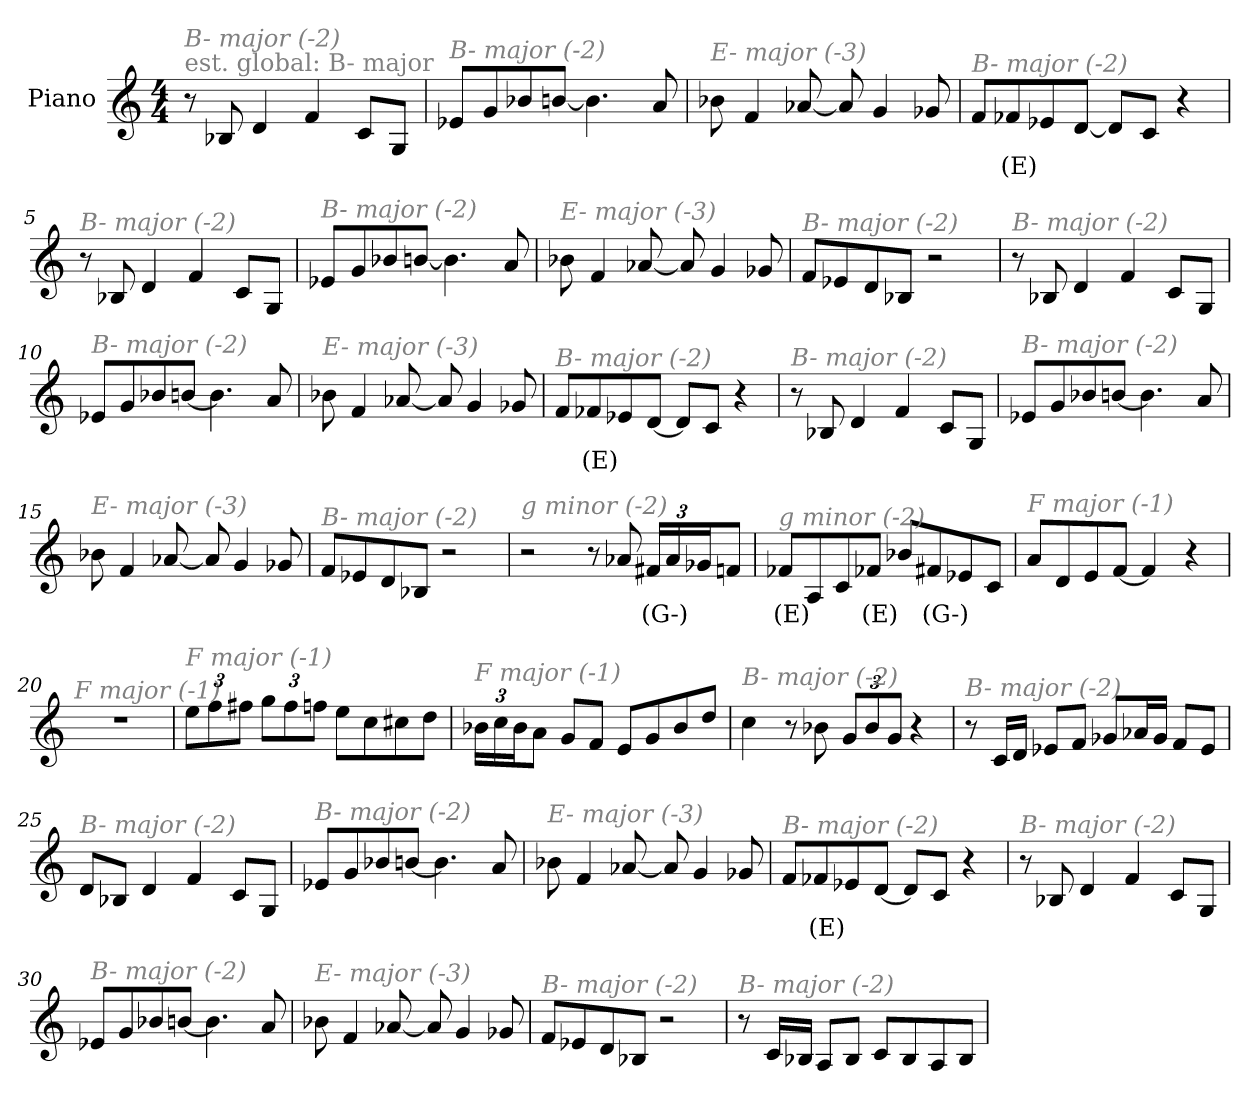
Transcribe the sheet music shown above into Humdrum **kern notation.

**kern	**text
*part1	*part1
*staff1	*staff1
*I"Piano	*
*I'Pno	*
*clefG2	*
*k[]	*
*M4/4	*
*MM176	*
=1	=1
!LO:TX:a:color=#808080:t=est. global&colon; B- major	!
!LO:TX:i:color=#808080:t=B- major (-2)	!
8r	.
8B-X/	.
4d/	.
4f/	.
8c/L	.
8G/J	.
=2	=2
!LO:TX:i:color=#808080:t=B- major (-2)	!
8e-X/L	.
8g/	.
8b-X/	.
[8bn/J	.
4.b\]	.
8a/	.
=3	=3
!LO:TX:i:color=#808080:t=E- major (-3)	!
8b-X\	.
4f/	.
[8a-X/	.
8a-/]	.
4g/	.
8g-X/	.
=4	=4
!LO:TX:i:color=#808080:t=B- major (-2)	!
8f/L	.
8f-Xi/	(E)
8e-X/	.
[8d/J	.
8d/L]	.
8c/J	.
4r	.
!!LO:LB:g=z
=5	=5
!LO:TX:i:color=#808080:t=B- major (-2)	!
8r	.
8B-X/	.
4d/	.
4f/	.
8c/L	.
8G/J	.
=6	=6
!LO:TX:i:color=#808080:t=B- major (-2)	!
8e-X/L	.
8g/	.
8b-X/	.
[8bn/J	.
4.b\]	.
8a/	.
=7	=7
!LO:TX:i:color=#808080:t=E- major (-3)	!
8b-X\	.
4f/	.
[8a-X/	.
8a-/]	.
4g/	.
8g-X/	.
=8	=8
!LO:TX:i:color=#808080:t=B- major (-2)	!
8f/L	.
8e-X/	.
8d/	.
8B-X/J	.
2r	.
=9	=9
!LO:TX:i:color=#808080:t=B- major (-2)	!
8r	.
8B-X/	.
4d/	.
4f/	.
8c/L	.
8G/J	.
!!LO:LB:g=z
=10	=10
!LO:TX:i:color=#808080:t=B- major (-2)	!
8e-X/L	.
8g/	.
8b-X/	.
[8bn/J	.
4.b\]	.
8a/	.
=11	=11
!LO:TX:i:color=#808080:t=E- major (-3)	!
8b-X\	.
4f/	.
[8a-X/	.
8a-/]	.
4g/	.
8g-X/	.
=12	=12
!LO:TX:i:color=#808080:t=B- major (-2)	!
8f/L	.
8f-Xi/	(E)
8e-X/	.
[8d/J	.
8d/L]	.
8c/J	.
4r	.
=13	=13
!LO:TX:i:color=#808080:t=B- major (-2)	!
8r	.
8B-X/	.
4d/	.
4f/	.
8c/L	.
8G/J	.
=14	=14
!LO:TX:i:color=#808080:t=B- major (-2)	!
8e-X/L	.
8g/	.
8b-X/	.
[8bn/J	.
4.b\]	.
8a/	.
!!LO:LB:g=z
=15	=15
!LO:TX:i:color=#808080:t=E- major (-3)	!
8b-X\	.
4f/	.
[8a-X/	.
8a-/]	.
4g/	.
8g-X/	.
=16	=16
!LO:TX:i:color=#808080:t=B- major (-2)	!
8f/L	.
8e-X/	.
8d/	.
8B-X/J	.
2r	.
=17	=17
!LO:TX:i:color=#808080:t=g minor (-2)	!
2r	.
8r	.
8a-X/	.
*Xbrackettup	*
24f#Xi/LL	(G-)
24a-/	.
24g-j/J	.
8f/J	.
=18	=18
!LO:TX:i:color=#808080:t=g minor (-2)	!
8f-Xi/L	(E)
8A/	.
8c/	.
8f-Xi/J	(E)
8b-X/L	.
8f#Xi/	(G-)
8e-X/	.
8c/J	.
=19	=19
!LO:TX:i:color=#808080:t=F major (-1)	!
8a/L	.
8d/	.
8e/	.
[8f/J	.
4f/]	.
4r	.
!!LO:LB:g=z
=20	=20
!LO:TX:i:color=#808080:t=F major (-1)	!
1r	.
=21	=21
!LO:TX:i:color=#808080:t=F major (-1)	!
12ee\L	.
12ff\	.
12ff#X\J	.
12gg\L	.
12ff#\	.
12ffn\J	.
8ee\L	.
8cc\	.
8cc#X\	.
8dd\J	.
=22	=22
!LO:TX:i:color=#808080:t=F major (-1)	!
24b-X\LL	.
24cc\	.
24b-\J	.
8a\J	.
8g/L	.
8f/J	.
8e/L	.
8g/	.
8b-/	.
8dd/J	.
=23	=23
!LO:TX:i:color=#808080:t=B- major (-2)	!
4cc\	.
8r	.
8b-X\	.
12g/L	.
12b-/	.
12g/J	.
4r	.
!!LO:LB:g=z
=24	=24
!LO:TX:i:color=#808080:t=B- major (-2)	!
8r	.
16c/LL	.
16d/JJ	.
8e-X/L	.
8f/J	.
8g-X/L	.
16a-X/L	.
16g-/JJ	.
8f/L	.
8e-/J	.
=25	=25
!LO:TX:i:color=#808080:t=B- major (-2)	!
8d/L	.
8B-X/J	.
4d/	.
4f/	.
8c/L	.
8G/J	.
=26	=26
!LO:TX:i:color=#808080:t=B- major (-2)	!
8e-X/L	.
8g/	.
8b-X/	.
[8bn/J	.
4.b\]	.
8a/	.
=27	=27
!LO:TX:i:color=#808080:t=E- major (-3)	!
8b-X\	.
4f/	.
[8a-X/	.
8a-/]	.
4g/	.
8g-X/	.
!!LO:LB:g=z
=28	=28
!LO:TX:i:color=#808080:t=B- major (-2)	!
8f/L	.
8f-Xi/	(E)
8e-X/	.
[8d/J	.
8d/L]	.
8c/J	.
4r	.
=29	=29
!LO:TX:i:color=#808080:t=B- major (-2)	!
8r	.
8B-X/	.
4d/	.
4f/	.
8c/L	.
8G/J	.
=30	=30
!LO:TX:i:color=#808080:t=B- major (-2)	!
8e-X/L	.
8g/	.
8b-X/	.
[8bn/J	.
4.b\]	.
8a/	.
=31	=31
!LO:TX:i:color=#808080:t=E- major (-3)	!
8b-X\	.
4f/	.
[8a-X/	.
8a-/]	.
4g/	.
8g-X/	.
=32	=32
!LO:TX:i:color=#808080:t=B- major (-2)	!
8f/L	.
8e-X/	.
8d/	.
8B-X/J	.
2r	.
!!LO:LB:g=z
=33	=33
!LO:TX:i:color=#808080:t=B- major (-2)	!
8r	.
16c/LL	.
16B-X/JJ	.
8A/L	.
8B-/J	.
8c/L	.
8B-/	.
8A/	.
8B-/J	.
=	=
*-	*-
